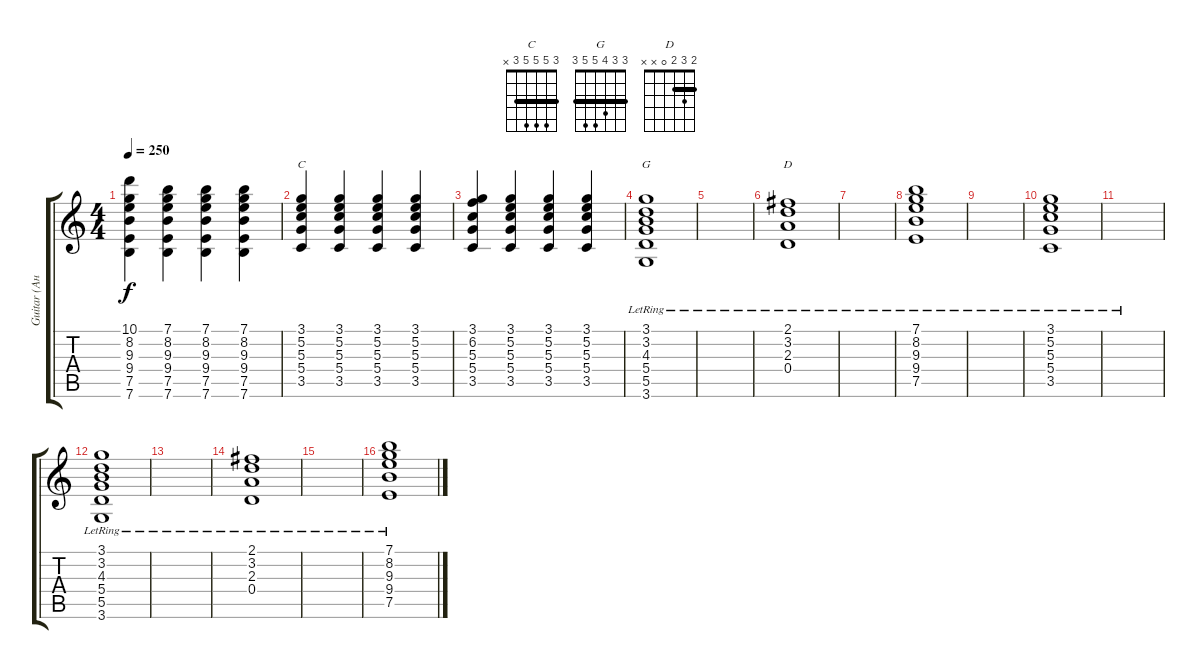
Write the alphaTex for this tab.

\track ("Guitar (Андрей)" "Guitar (Ан") {instrument electricguitarclean}
\staff {score tabs}
\tuning (E4 B3 G3 D3 A2 E2) {hide}
\chord ("C" 3 5 5 5 3 x) {barre 3}
\chord ("G" 3 3 4 5 5 3) {barre 3}
\chord ("D" 2 3 2 0 x x) {barre 2}
\ts (4 4)
\tempo 250
\clef g2
\ks c
(10.1 8.2 9.3 9.4 7.5 7.6).4{dy f} (7.1 8.2 9.3 9.4 7.5 7.6).4 (7.1 8.2 9.3 9.4 7.5 7.6).4 (7.1 8.2 9.3 9.4 7.5 7.6).4 |
(3.1 5.2 5.3 5.4 3.5).4{ch "C"} (3.1 5.2 5.3 5.4 3.5).4 (3.1 5.2 5.3 5.4 3.5).4 (3.1 5.2 5.3 5.4 3.5).4 |
(3.1 6.2 5.3 5.4 3.5).4 (3.1 5.2 5.3 5.4 3.5).4 (3.1 5.2 5.3 5.4 3.5).4 (3.1 5.2 5.3 5.4 3.5).4 |
(3.1{lr} 3.2 4.3 5.4 5.5 3.6).1{ch "G"} |
|
(2.1 3.2 2.3{lr} 0.4).1{ch "D"} |
|
(7.1 8.2 9.3{lr} 9.4 7.5).1 |
|
(3.1{lr} 5.2 5.3 5.4 3.5).1 |
|
(3.1 3.2 4.3 5.4{lr} 5.5 3.6).1 |
|
(2.1 3.2 2.3{lr} 0.4).1 |
|
(7.1 8.2 9.3{lr} 9.4 7.5).1
